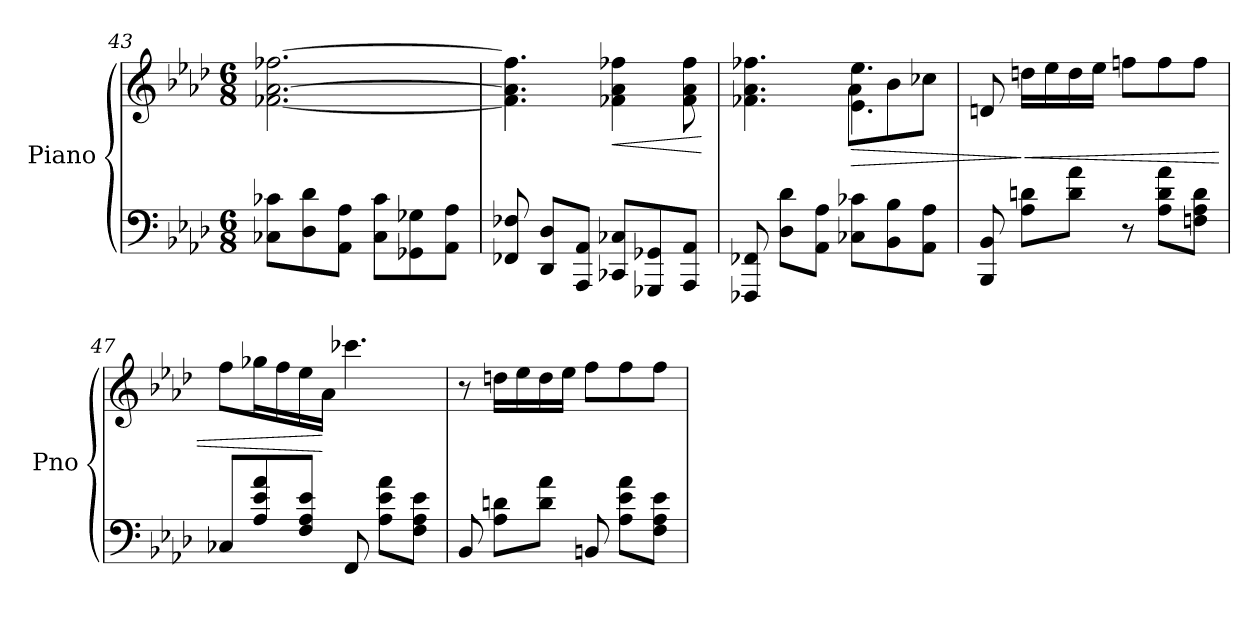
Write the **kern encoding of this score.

**kern	**kern	**dynam
*part1	*part1	*part1
*staff2	*staff1	*staff1/2
*I"Piano	*	*
*I'Pno	*	*
*clefF4	*clefG2	*
*k[b-e-a-d-]	*k[b-e-a-d-]	*
*M6/8	*M6/8	*
=43	=43	=43
8C-X\ 8c-X\L	[2.f-X\ [2.a-\ [2.ff-X\	.
8D-\ 8d-\	.	.
8AA-\ 8A-\J	.	.
8C-\ 8c-\L	.	.
8GG-X\ 8G-X\	.	.
8AA-\ 8A-\J	.	.
=44	=44	=44
8FF-X/ 8F-X/	4.f-\] 4.a-\] 4.ff-\]	.
8DD-/ 8D-/L	.	.
8AAA-/ 8AA-/J	.	.
!	!	!LO:HP:b
8CC-X/ 8C-X/L	4f-X\ 4a-\ 4ff-X\	<
8GGG-X/ 8GG-X/	.	.
8AAA-/ 8AA-/J	8f-\ 8a-\ 8ff-\	.
.	.	[
=45	=45	=45
*	*^	*
8FFF-X/ 8FF-X/	4.f-X\ 4.a-\ 4.ff-X\	4.rFyy	.
8D-\ 8d-\L	.	.	.
8AA-\ 8A-\J	.	.	.
!	!	!	!LO:HP:b
8C-X\ 8c-X\L	4.e-\ 4.ee-\	8a-\L	>
8BB-\ 8B-\	.	8b-\	.
8AA-\ 8A-\J	.	8cc-X\J	.
*	*v	*v	*
!!LO:LB:g=z
=46	=46	=46
8BBB-/ 8BB-/	8dn/	.
!	!	!LO:HP:n=1:b
8A-\ 8dn\L	16ddn\LL	] <
.	16ee-\	.
8d\ 8a-\J	16dd\	.
.	16ee-\JJ	.
8r	8ffn\L	.
8A-\ 8d\ 8a-\L	8ff\	.
8Fn\ 8A-\ 8d\J	8ff\J	.
=47	=47	=47
8C-X/L	8ff\L	.
8A-/ 8e-/ 8a-/	16gg-X\L	.
.	16ff\	.
8F/ 8A-/ 8e-/J	16ee-\	.
.	16a-\JJ	[
8FF/	4.ccc-X\	.
8A-\ 8e-\ 8a-\L	.	.
8F\ 8A-\ 8e-\J	.	.
=48	=48	=48
8BB-/	8r	.
8A-\ 8dn\L	16ddn\LL	.
.	16ee-\	.
8d\ 8a-\J	16dd\	.
.	16ee-\JJ	.
8BBn/	8ff\L	.
8A-\ 8e-\ 8a-\L	8ff\	.
8F\ 8A-\ 8e-\J	8ff\J	.
=	=	=
*-	*-	*-
